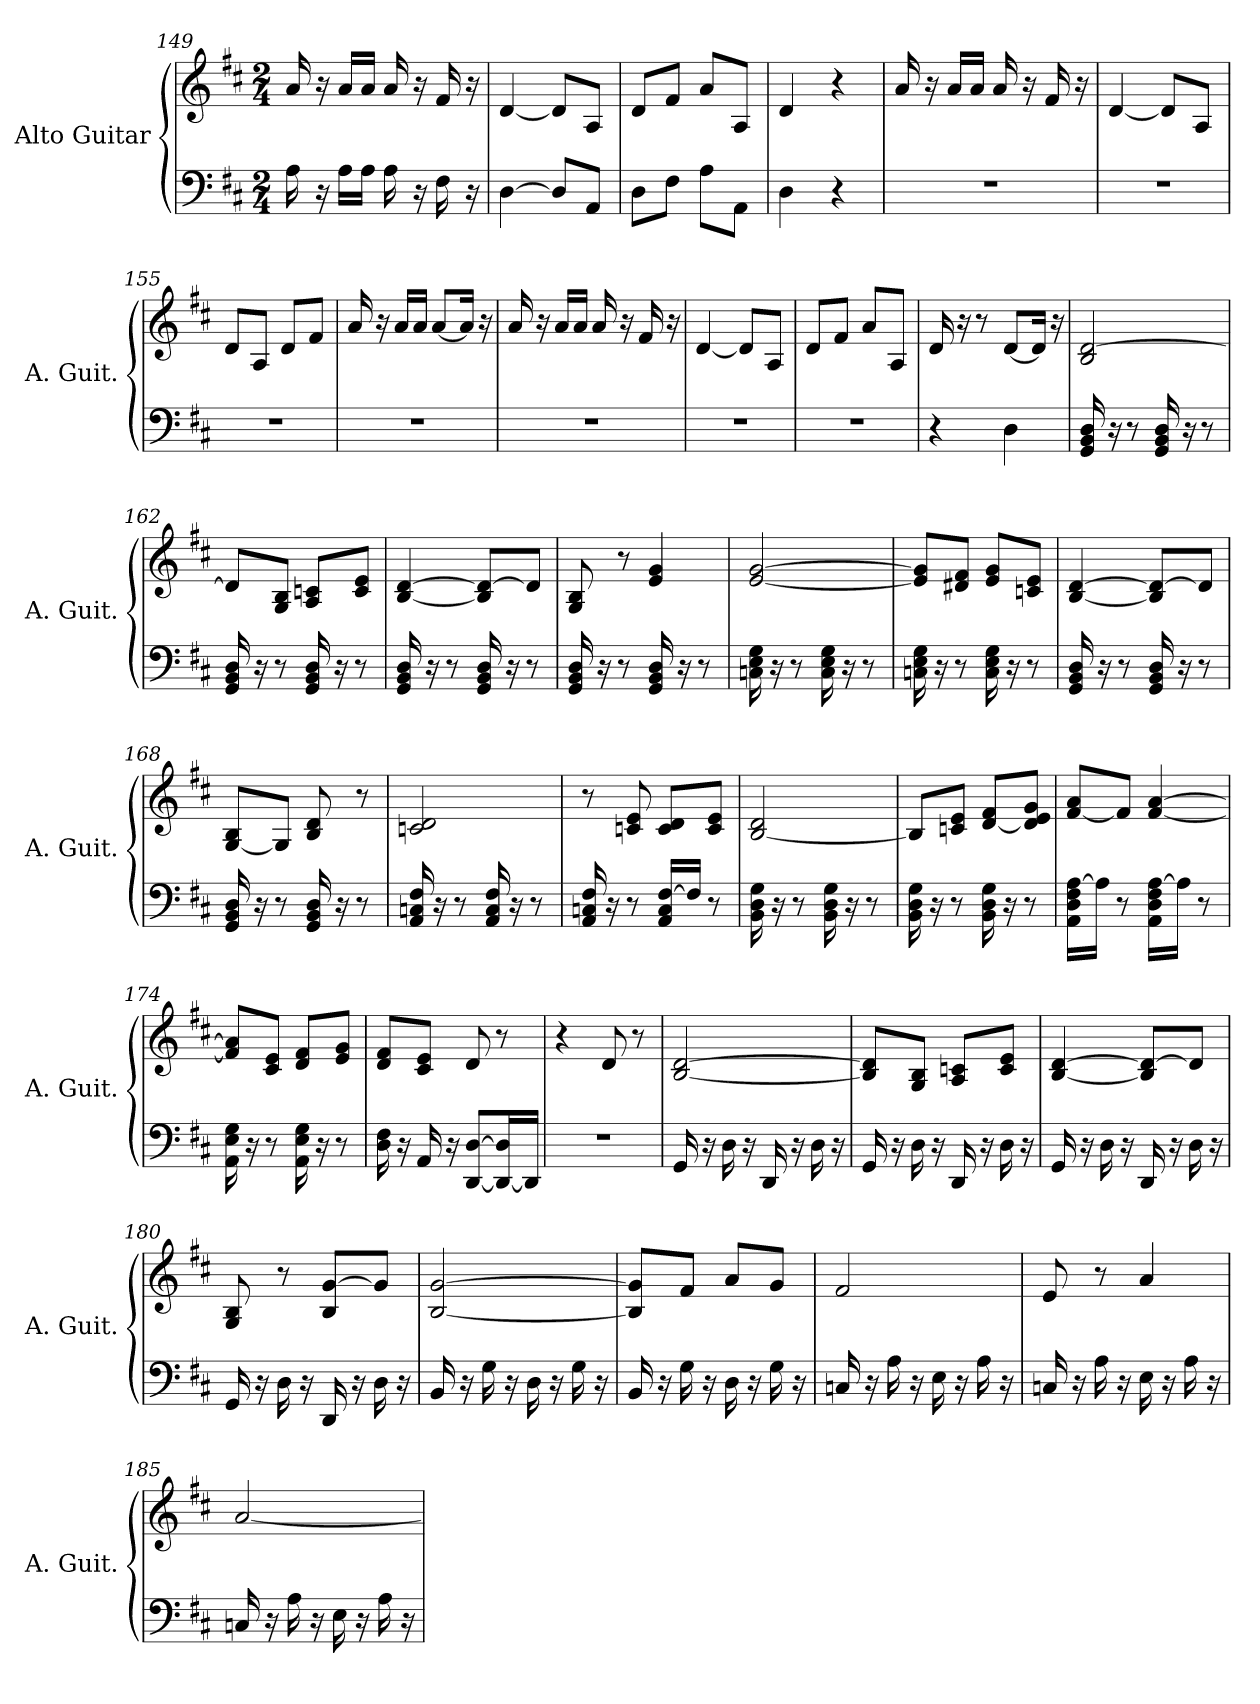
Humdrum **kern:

**kern	**kern
*part1	*part1
*staff2	*staff1
*I"Alto Guitar	*
*I'A. Guit.	*
!!LO:LB:g=z
*clefF4	*clefG2
*k[f#c#]	*k[f#c#]
*M2/4	*M2/4
=149	=149
16A\	16a/
16r	16r
16A\LL	16a/LL
16A\JJ	16a/JJ
16A\	16a/
16r	16r
16F#\	16f#/
16r	16r
=150	=150
[4D\	[4d/
8D/L]	8d/L]
8AA/J	8A/J
=151	=151
8D\L	8d/L
8F#\J	8f#/J
8A\L	8a/L
8AA\J	8A/J
=152	=152
4D\	4d/
4r	4r
=153	=153
2r	16a/
.	16r
.	16a/LL
.	16a/JJ
.	16a/
.	16r
.	16f#/
.	16r
=154	=154
2r	[4d/
.	8d/L]
.	8A/J
=155	=155
2r	8d/L
.	8A/J
.	8d/L
.	8f#/J
!!LO:LB:g=z
=156	=156
2r	16a/
.	16r
.	16a/LL
.	16a/JJ
.	[8a/L
.	16a/Jk]
.	16r
=157	=157
2r	16a/
.	16r
.	16a/LL
.	16a/JJ
.	16a/
.	16r
.	16f#/
.	16r
=158	=158
2r	[4d/
.	8d/L]
.	8A/J
=159	=159
2r	8d/L
.	8f#/J
.	8a/L
.	8A/J
=160	=160
4r	16d/
.	16r
.	8r
4D\	[8d/L
.	16d/Jk]
.	16r
=161	=161
16GG/ 16BB/ 16D/	2B/ [2d/
16r	.
8r	.
16GG/ 16BB/ 16D/	.
16r	.
8r	.
!!LO:LB:g=z
=162	=162
16GG/ 16BB/ 16D/	8d/L]
16r	.
8r	8G/ 8B/J
16GG/ 16BB/ 16D/	8A/ 8cn/L
16r	.
8r	8c/ 8e/J
=163	=163
16GG/ 16BB/ 16D/	[4B/ [4d/
16r	.
8r	.
16GG/ 16BB/ 16D/	8B/] 8d/_L
16r	.
8r	8d/J]
=164	=164
16GG/ 16BB/ 16D/	8G/ 8B/
16r	.
8r	8r
16GG/ 16BB/ 16D/	4e/ 4g/
16r	.
8r	.
=165	=165
16Cn\ 16E\ 16G\	[2e/ [2g/
16r	.
8r	.
16C\ 16E\ 16G\	.
16r	.
8r	.
=166	=166
16Cn\ 16E\ 16G\	8e/] 8g/]L
16r	.
8r	8d#X/ 8f#/J
16C\ 16E\ 16G\	8e/ 8g/L
16r	.
8r	8cn/ 8e/J
!!LO:LB:g=z
=167	=167
16GG/ 16BB/ 16D/	[4B/ [4d/
16r	.
8r	.
16GG/ 16BB/ 16D/	8B/] 8d/_L
16r	.
8r	8d/J]
=168	=168
16GG/ 16BB/ 16D/	[8G/ 8B/L
16r	.
8r	8G/J]
16GG/ 16BB/ 16D/	8B/ 8d/
16r	.
8r	8r
=169	=169
16AA/ 16Cn/ 16F#/	2cn/ 2d/
16r	.
8r	.
16AA/ 16C/ 16F#/	.
16r	.
8r	.
=170	=170
16AA/ 16Cn/ 16F#/	8r
16r	.
8r	8cn/ 8e/
16AA/ 16C/ [16F#/LL	8c/ 8d/L
16F#/JJ]	.
8r	8c/ 8e/J
=171	=171
16BB\ 16D\ 16G\	[2B/ 2d/
16r	.
8r	.
16BB\ 16D\ 16G\	.
16r	.
8r	.
!!LO:PB:g=z
=172	=172
16BB\ 16D\ 16G\	8B/L]
16r	.
8r	8cn/ 8e/J
16BB\ 16D\ 16G\	[8d/ 8f#/L
16r	.
8r	8d/] 8e/ 8g/J
=173	=173
16AA\ 16D\ 16F#\ [16A\LL	[8f#/ 8a/L
16A\JJ]	.
8r	8f#/J]
16AA\ 16D\ 16F#\ [16A\LL	[4f#/ [4a/
16A\JJ]	.
8r	.
=174	=174
16AA\ 16E\ 16G\	8f#/] 8a/]L
16r	.
8r	8c#/ 8e/J
16AA\ 16E\ 16G\	8d/ 8f#/L
16r	.
8r	8e/ 8g/J
=175	=175
16D\ 16F#\	8d/ 8f#/L
16r	.
16AA/	8c#/ 8e/J
16r	.
[8DD/ [8D/L	8d/
16DD/_ 16D/]L	8r
16DD/JJ]	.
=176	=176
2r	4r
.	8d/
.	8r
!!LO:LB:g=z
=177	=177
16GG/	[2B/ [2d/
16r	.
16D\	.
16r	.
16DD/	.
16r	.
16D\	.
16r	.
=178	=178
16GG/	8B/] 8d/]L
16r	.
16D\	8G/ 8B/J
16r	.
16DD/	8A/ 8cn/L
16r	.
16D\	8c/ 8e/J
16r	.
=179	=179
16GG/	[4B/ [4d/
16r	.
16D\	.
16r	.
16DD/	8B/] 8d/_L
16r	.
16D\	8d/J]
16r	.
=180	=180
16GG/	8G/ 8B/
16r	.
16D\	8r
16r	.
16DD/	8B/ [8g/L
16r	.
16D\	8g/J]
16r	.
!!LO:LB:g=z
=181	=181
16BB/	[2B/ [2g/
16r	.
16G\	.
16r	.
16D\	.
16r	.
16G\	.
16r	.
=182	=182
16BB/	8B/] 8g/]L
16r	.
16G\	8f#/J
16r	.
16D\	8a/L
16r	.
16G\	8g/J
16r	.
=183	=183
16Cn/	2f#/
16r	.
16A\	.
16r	.
16E\	.
16r	.
16A\	.
16r	.
=184	=184
16Cn/	8e/
16r	.
16A\	8r
16r	.
16E\	4a/
16r	.
16A\	.
16r	.
!!LO:LB:g=z
=185	=185
16Cn/	[2a/
16r	.
16A\	.
16r	.
16E\	.
16r	.
16A\	.
16r	.
=	=
*-	*-
